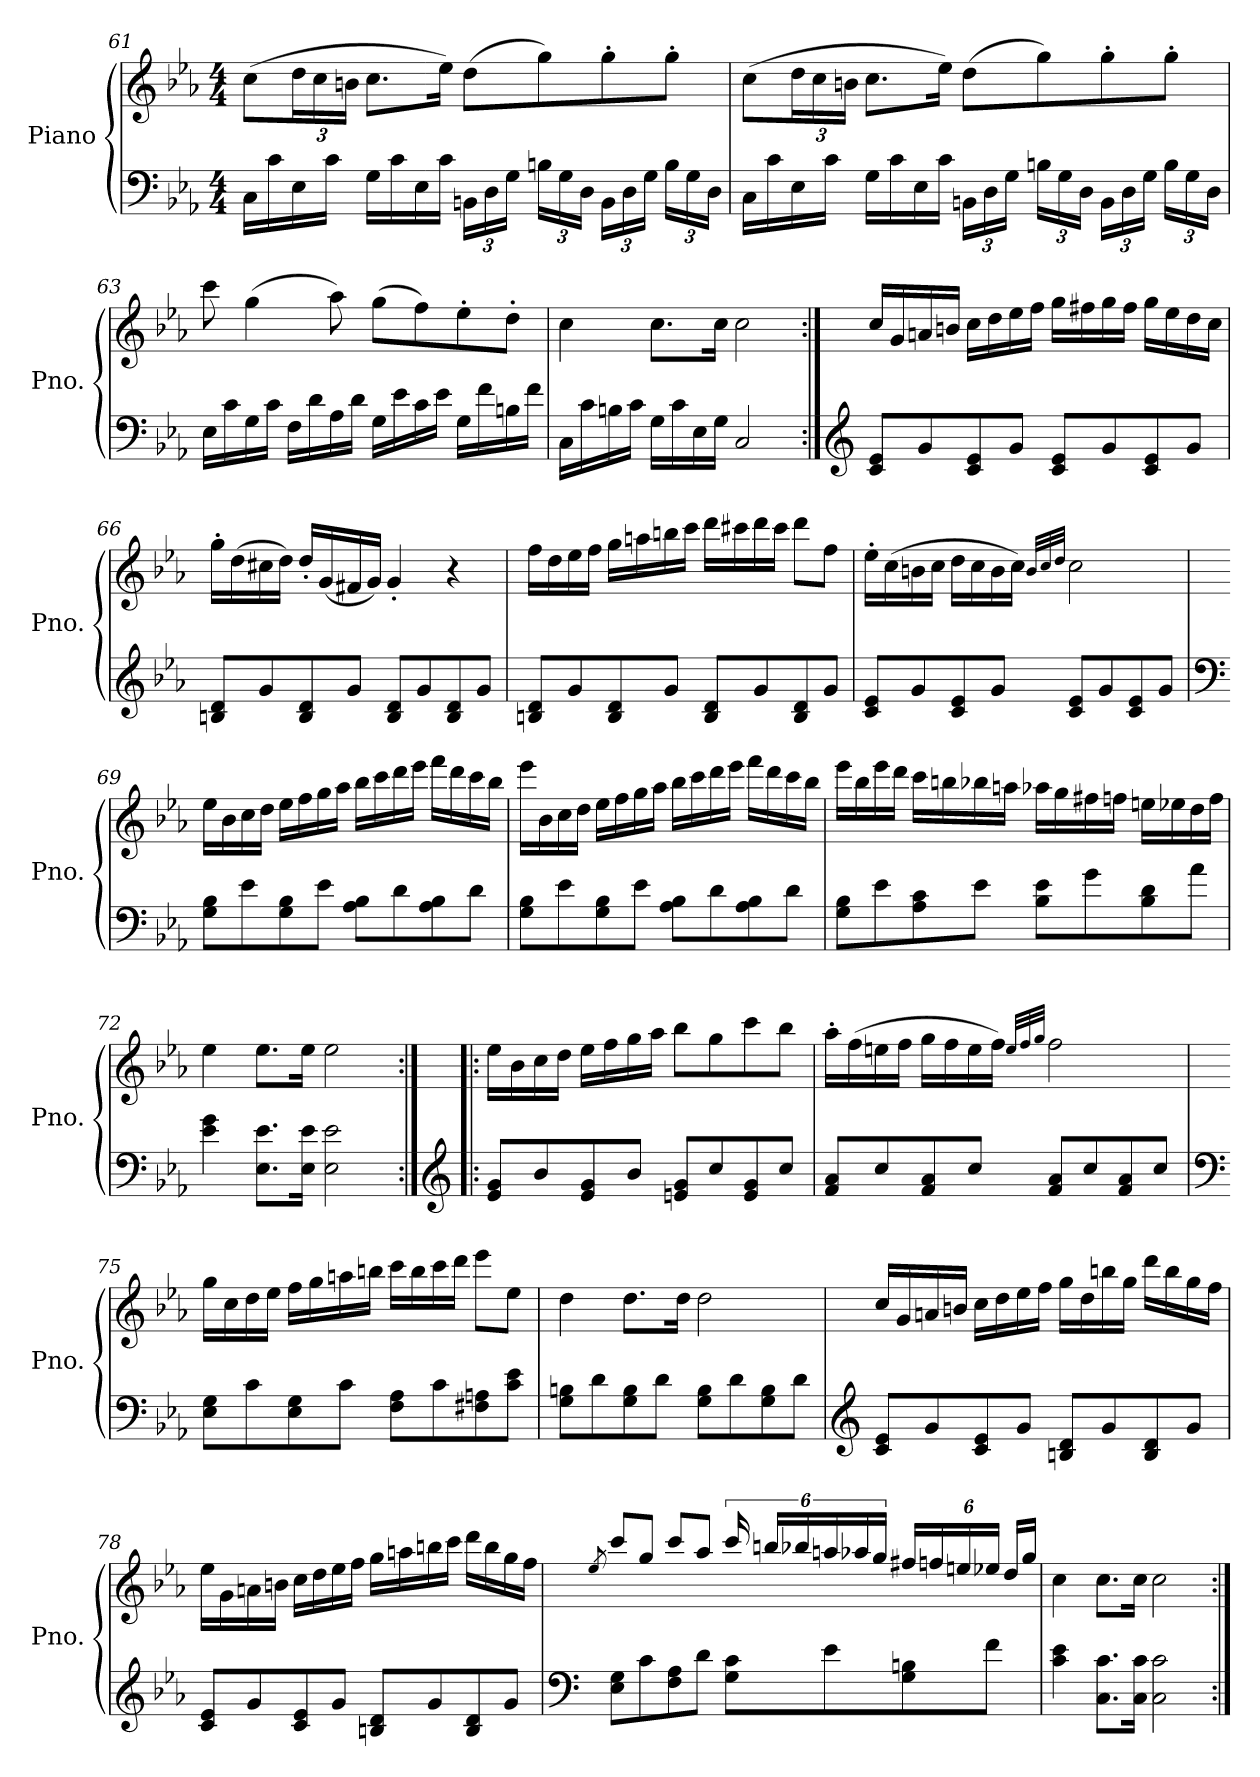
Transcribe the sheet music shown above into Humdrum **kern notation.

**kern	**kern
*part1	*part1
*staff2	*staff1
*I"Piano	*
*I'Pno.	*
*clefF4	*clefG2
*k[b-e-a-]	*k[b-e-a-]
*c:	*c:
*M4/4	*M4/4
=61	=61
16C\LL	(>8cc\L
16c\	.
*	*Xbrackettup
16E-\	24dd\L
.	24cc\
16c\JJ	.
.	24bn\JJ
16G\LL	8.cc\L
16c\	.
16E-\	.
16c\JJ	16ee-\Jk)
*Xbrackettup	*
24BBn\LL	(>8dd\L
24D\	.
24G\JJ	.
24Bn\LL	8gg\)
24G\	.
24D\JJ	.
24BB\LL	8gg'\
24D\	.
24G\JJ	.
24B\LL	8gg'\J
24G\	.
24D\JJ	.
!!LO:LB:g=z
=62	=62
16C\LL	(>8cc\L
16c\	.
16E-\	24dd\L
.	24cc\
16c\JJ	.
.	24bn\JJ
16G\LL	8.cc\L
16c\	.
16E-\	.
16c\JJ	16ee-\Jk)
24BBn\LL	(>8dd\L
24D\	.
24G\JJ	.
24Bn\LL	8gg\)
24G\	.
24D\JJ	.
24BB\LL	8gg'\
24D\	.
24G\JJ	.
24B\LL	8gg'\J
24G\	.
24D\JJ	.
=63	=63
16E-\LL	8ccc\
16c\	.
16G\	(>4gg\
16c\JJ	.
16F\LL	.
16d\	.
16A-\	8aa-\)
16d\JJ	.
16G\LL	(>8gg\L
16e-\	.
16c\	8ff\)
16e-\JJ	.
16G\LL	8ee-'\
16f\	.
16Bn\	8dd'\J
16f\JJ	.
!!LO:LB:g=z
=64	=64
16C\LL	4cc\
16c\	.
16Bn\	.
16c\JJ	.
16G\LL	8.cc\L
16c\	.
16E-\	.
16G\JJ	16cc\Jk
2C/	2cc\
=65:|!	=65:|!
*clefG2	*
8c/ 8e-/L	16cc/LL
.	16g/
8g/	16an/
.	16bn/JJ
8c/ 8e-/	16cc\LL
.	16dd\
8g/J	16ee-\
.	16ff\JJ
8c/ 8e-/L	16gg\LL
.	16ff#X\
8g/	16gg\
.	16ff#\JJ
8c/ 8e-/	16gg\LL
.	16ee-\
8g/J	16dd\
.	16cc\JJ
=66	=66
8Bn/ 8d/L	16gg'\LL
.	(>16dd\
8g/	16cc#X\
.	16dd\JJ)
8B/ 8d/	16dd'/LL
.	(<16g/
8g/J	16f#X/
.	16g/JJ)
8B/ 8d/L	4g'/
8g/	.
8B/ 8d/	4r
8g/J	.
!!LO:PB:g=z
=67	=67
8Bn/ 8d/L	16ff\LL
.	16dd\
8g/	16ee-\
.	16ff\JJ
8B/ 8d/	16gg\LL
.	16aan\
8g/J	16bbn\
.	16ccc\JJ
8B/ 8d/L	16ddd\LL
.	16ccc#X\
8g/	16ddd\
.	16ccc#\JJ
8B/ 8d/	8ddd\L
8g/J	8ff\J
=68	=68
8c/ 8e-/L	16ee-'\LL
.	(>16cc\
8g/	16bn\
.	16cc\JJ
8c/ 8e-/	16dd\LL
.	16cc\
8g/J	16b\
.	16cc\JJ)
.	32qb/LLL
.	32qcc/
.	32qdd/JJJ
8c/ 8e-/L	2cc\
8g/	.
8c/ 8e-/	.
8g/J	.
!!LO:LB:g=z
=69	=69
*clefF4	*
8G\ 8B-\L	16ee-\LL
.	16b-\
8e-\	16cc\
.	16dd\JJ
8G\ 8B-\	16ee-\LL
.	16ff\
8e-\J	16gg\
.	16aa-\JJ
8A-\ 8B-\L	16bb-\LL
.	16ccc\
8d\	16ddd\
.	16eee-\JJ
8A-\ 8B-\	16fff\LL
.	16ddd\
8d\J	16ccc\
.	16bb-\JJ
=70	=70
8G\ 8B-\L	16eee-\LL
.	16b-\
8e-\	16cc\
.	16dd\JJ
8G\ 8B-\	16ee-\LL
.	16ff\
8e-\J	16gg\
.	16aa-\JJ
8A-\ 8B-\L	16bb-\LL
.	16ccc\
8d\	16ddd\
.	16eee-\JJ
8A-\ 8B-\	16fff\LL
.	16ddd\
8d\J	16ccc\
.	16bb-\JJ
!!LO:LB:g=z
=71	=71
8G\ 8B-\L	16eee-\LL
.	16bb-\
8e-\	16eee-\
.	16ddd\JJ
8A-\ 8c\	16ccc\LL
.	16bbn\
8e-\J	16bb-X\
.	16aan\JJ
8B-\ 8e-\L	16aa-X\LL
.	16gg\
8g\	16ff#X\
.	16ffn\JJ
8B-\ 8d\	16een\LL
.	16ee-X\
8a-\J	16dd\
.	16ff\JJ
=72	=72
4e-\ 4g\	4ee-\
8.E-\ 8.e-\L	8.ee-\L
16E-\ 16e-\Jk	16ee-\Jk
2E-\ 2e-\	2ee-\
=73:|!|:	=73:|!|:
*clefG2	*
8e-/ 8g/L	16ee-\LL
.	16b-\
8b-/	16cc\
.	16dd\JJ
8e-/ 8g/	16ee-\LL
.	16ff\
8b-/J	16gg\
.	16aa-\JJ
8en/ 8g/L	8bb-\L
8cc/	8gg\
8e/ 8g/	8ccc\
8cc/J	8bb-\J
!!LO:LB:g=z
=74	=74
8f/ 8a-/L	16aa-'\LL
.	(>16ff\
8cc/	16een\
.	16ff\JJ
8f/ 8a-/	16gg\LL
.	16ff\
8cc/J	16ee\
.	16ff\JJ)
.	32qee/LLL
.	32qff/
.	32qgg/JJJ
8f/ 8a-/L	2ff\
8cc/	.
8f/ 8a-/	.
8cc/J	.
=75	=75
*clefF4	*
8E-\ 8G\L	16gg\LL
.	16cc\
8c\	16dd\
.	16ee-\JJ
8E-\ 8G\	16ff\LL
.	16gg\
8c\J	16aan\
.	16bbn\JJ
8F\ 8A-\L	16ccc\LL
.	16bb\
8c\	16ccc\
.	16ddd\JJ
8F#X\ 8An\	8eee-\L
8c\ 8e-\J	8ee-\J
=76	=76
8G\ 8Bn\L	4dd\
8d\	.
8G\ 8B\	8.dd\L
8d\J	.
.	16dd\Jk
8G\ 8B\L	2dd\
8d\	.
8G\ 8B\	.
8d\J	.
!!LO:LB:g=z
=77	=77
*clefG2	*
8c/ 8e-/L	16cc/LL
.	16g/
8g/	16an/
.	16bn/JJ
8c/ 8e-/	16cc\LL
.	16dd\
8g/J	16ee-\
.	16ff\JJ
8Bn/ 8d/L	16gg\LL
.	16dd\
8g/	16bbn\
.	16gg\JJ
8B/ 8d/	16ddd\LL
.	16bb\
8g/J	16gg\
.	16ff\JJ
=78	=78
8c/ 8e-/L	16ee-\LL
.	16g\
8g/	16an\
.	16bn\JJ
8c/ 8e-/	16cc\LL
.	16dd\
8g/J	16ee-\
.	16ff\JJ
8Bn/ 8d/L	16gg\LL
.	16aan\
8g/	16bbn\
.	16ccc\JJ
8B/ 8d/	16ddd\LL
.	16bb\
8g/J	16gg\
.	16ff\JJ
!!LO:LB:g=z
=79	=79
*clefF4	*
.	8qee-/
*	*^
8E-\ 8G\L	8ccc/L	2ryy
8c\	8gg/J	.
8F\ 8A-\	8ccc/L	.
8d\J	8aa-/J	.
*	*brackettup	*
8G\ 8c\L	24ccc/	4ryy
.	24bbn/LL	.
.	24bb-X/	.
*	*Xbrackettup	*
8e-\	24aan/	.
.	24aa-X/	.
.	24gg/JJ	.
8G\ 8Bn\	24ff#X/LL	8ryy
.	24ffn/	.
.	24een/	.
*	*brackettup	*
8f\J	24ee-X/JJ	8ryy
.	24dd/LL	.
.	24gg/JJ	.
*	*v	*v
=80	=80
4c\ 4e-\	4cc\
8.C\ 8.c\L	8.cc\L
16C\ 16c\Jk	16cc\Jk
2C\ 2c\	2cc\
=:|!	=:|!
*-	*-
